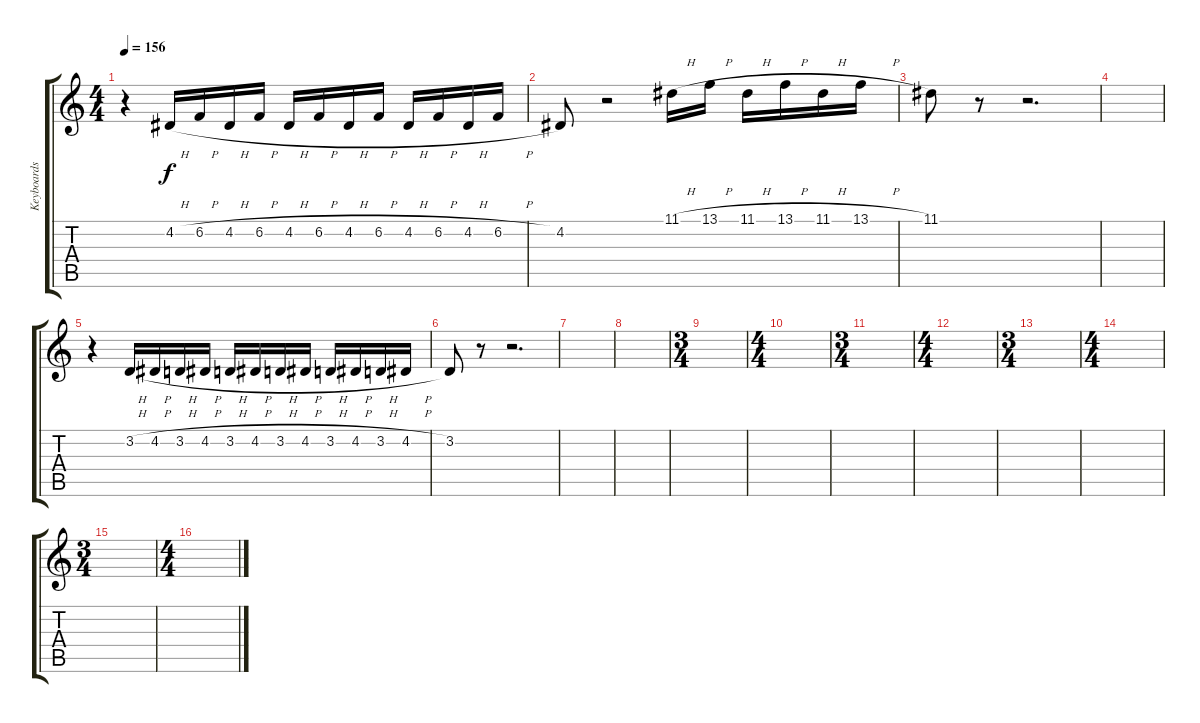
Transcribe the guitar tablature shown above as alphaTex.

\track ("Keyboards Lead 2" "Keyboards ") {instrument flute}
\staff {score tabs}
\tuning (E4 B3 G3 D3 A2 E2) {hide}
\ts (4 4)
\tempo 156
\clef g2
\ks c
r.4{dy f} 4.2{h}.16 6.2{h}.16 4.2{h}.16 6.2{h}.16 4.2{h}.16 6.2{h}.16 4.2{h}.16 6.2{h}.16 4.2{h}.16 6.2{h}.16 4.2{h}.16 6.2{h}.16 |
4.2.8 r.2 11.1{h}.16 13.1{h}.16 11.1{h}.16 13.1{h}.16 11.1{h}.16 13.1{h}.16 |
11.1.8 r.8 r.2{d} |
|
r.4 3.2{h}.16 4.2{h}.16 3.2{h}.16 4.2{h}.16 3.2{h}.16 4.2{h}.16 3.2{h}.16 4.2{h}.16 3.2{h}.16 4.2{h}.16 3.2{h}.16 4.2{h}.16 |
3.2.8 r.8 r.2{d} |
|
|
\ts (3 4)
|
\ts (4 4)
|
\ts (3 4)
|
\ts (4 4)
|
\ts (3 4)
|
\ts (4 4)
|
\ts (3 4)
|
\ts (4 4)
